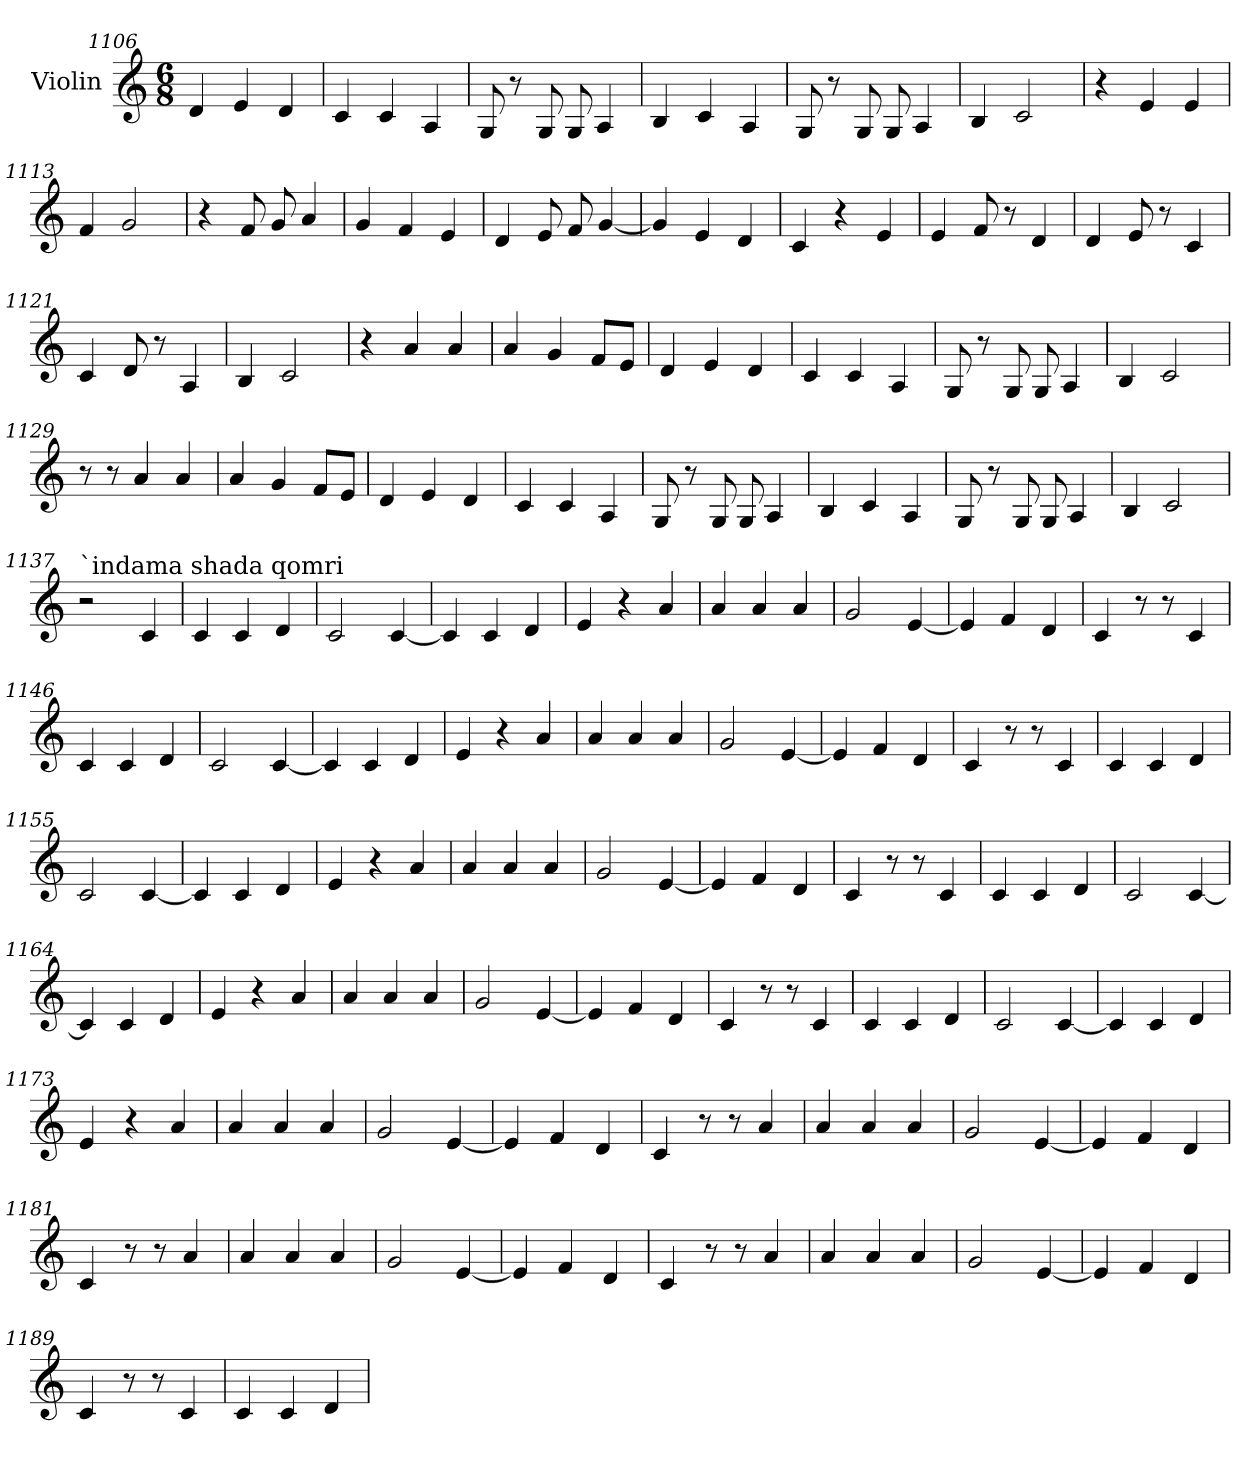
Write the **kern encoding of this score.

**kern
*part1
*staff1
*I"Violin
*clefG2
*k[]
*M6/8
=1106
4d/
4e/
4d/
=1107
4c/
4c/
4A/
=1108
8G/
8r
8G/
8G/
4A/
=1109
4B/
4c/
4A/
=1110
8G/
8r
8G/
8G/
4A/
=1111
4B/
2c/
!!LO:LB:g=z
=1112
4r
4e/
4e/
=1113
4f/
2g/
=1114
4r
8f/
8g/
4a/
=1115
4g/
4f/
4e/
=1116
4d/
8e/
8f/
[4g/
=1117
4g/]
4e/
4d/
=1118
4c/
4r
4e/
!!LO:LB:g=z
=1119
4e/
8f/
8r
4d/
=1120
4d/
8e/
8r
4c/
=1121
4c/
8d/
8r
4A/
=1122
4B/
2c/
=1123
4r
4a/
4a/
=1124
4a/
4g/
8f/L
8e/J
=1125
4d/
4e/
4d/
!!LO:LB:g=z
=1126
4c/
4c/
4A/
=1127
8G/
8r
8G/
8G/
4A/
=1128
4B/
2c/
=1129
8r
8r
4a/
4a/
=1130
4a/
4g/
8f/L
8e/J
=1131
4d/
4e/
4d/
=1132
4c/
4c/
4A/
!!LO:LB:g=z
=1133
8G/
8r
8G/
8G/
4A/
=1134
4B/
4c/
4A/
=1135
8G/
8r
8G/
8G/
4A/
=1136
4B/
2c/
=1137
*MM160
!LO:TX:a:t=`indama shada qomri
2r
4c/
=1138
4c/
4c/
4d/
=1139
2c/
[4c/
!!LO:LB:g=z
=1140
4c/]
4c/
4d/
=1141
4e/
4r
4a/
=1142
4a/
4a/
4a/
=1143
2g/
[4e/
=1144
4e/]
4f/
4d/
=1145
4c/
8r
8r
4c/
=1146
4c/
4c/
4d/
!!LO:LB:g=z
=1147
2c/
[4c/
=1148
4c/]
4c/
4d/
=1149
4e/
4r
4a/
=1150
4a/
4a/
4a/
=1151
2g/
[4e/
=1152
4e/]
4f/
4d/
=1153
4c/
8r
8r
4c/
!!LO:LB:g=z
=1154
4c/
4c/
4d/
=1155
2c/
[4c/
=1156
4c/]
4c/
4d/
=1157
4e/
4r
4a/
=1158
4a/
4a/
4a/
=1159
2g/
[4e/
=1160
4e/]
4f/
4d/
!!LO:PB:g=z
=1161
4c/
8r
8r
4c/
=1162
4c/
4c/
4d/
=1163
2c/
[4c/
=1164
4c/]
4c/
4d/
=1165
4e/
4r
4a/
=1166
4a/
4a/
4a/
=1167
2g/
[4e/
!!LO:LB:g=z
=1168
4e/]
4f/
4d/
=1169
4c/
8r
8r
4c/
=1170
4c/
4c/
4d/
=1171
2c/
[4c/
=1172
4c/]
4c/
4d/
=1173
4e/
4r
4a/
=1174
4a/
4a/
4a/
!!LO:LB:g=z
=1175
2g/
[4e/
=1176
4e/]
4f/
4d/
=1177
4c/
8r
8r
4a/
=1178
4a/
4a/
4a/
=1179
2g/
[4e/
=1180
4e/]
4f/
4d/
=1181
4c/
8r
8r
4a/
!!LO:LB:g=z
=1182
4a/
4a/
4a/
=1183
2g/
[4e/
=1184
4e/]
4f/
4d/
=1185
4c/
8r
8r
4a/
=1186
4a/
4a/
4a/
=1187
2g/
[4e/
=1188
4e/]
4f/
4d/
!!LO:LB:g=z
=1189
4c/
8r
8r
4c/
=1190
4c/
4c/
4d/
=
*-
